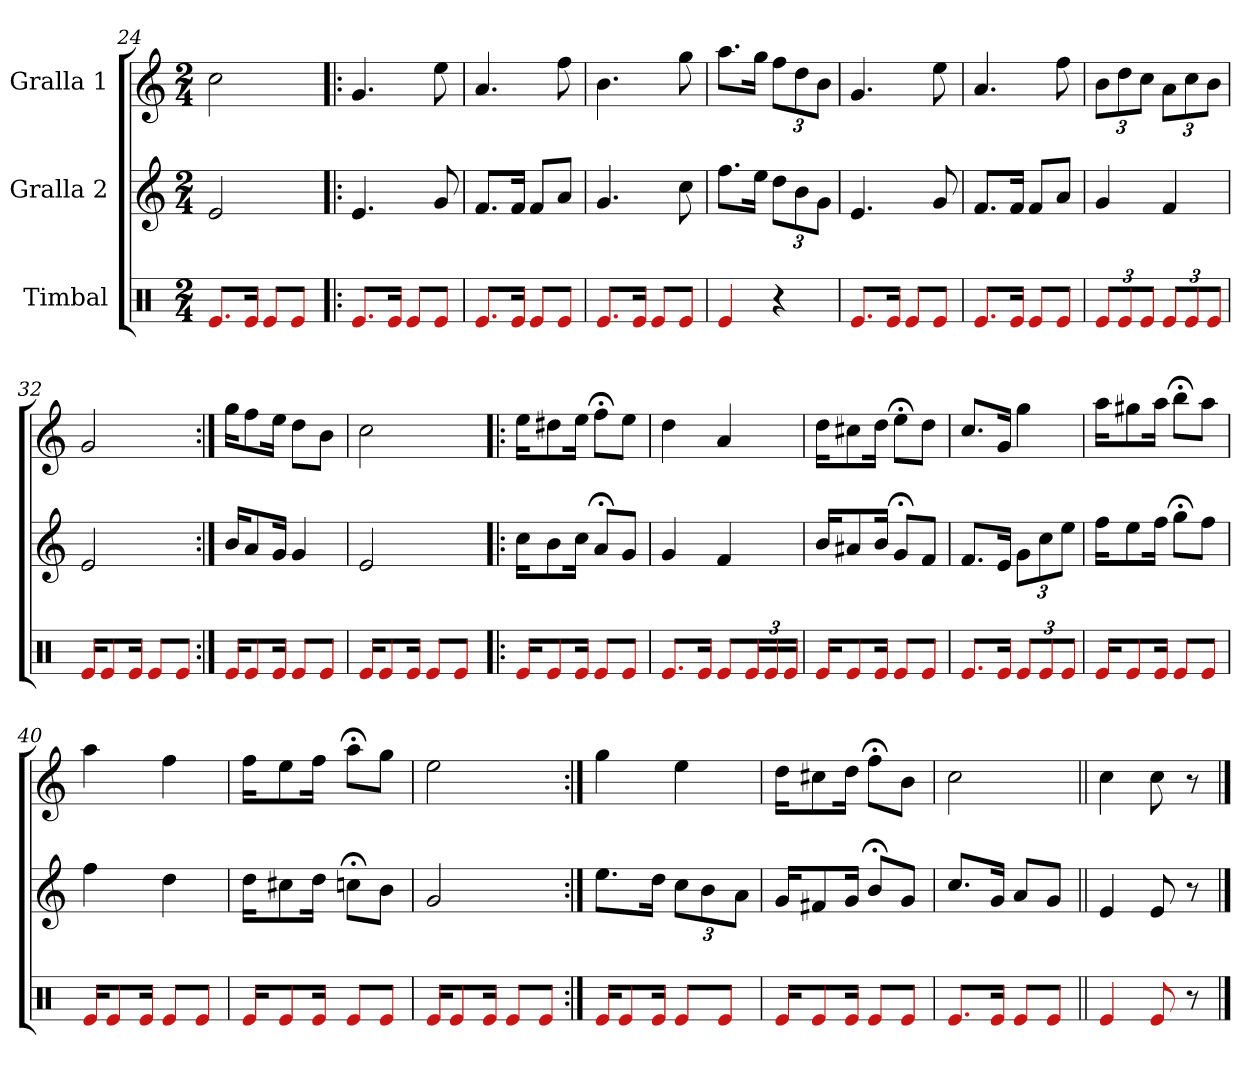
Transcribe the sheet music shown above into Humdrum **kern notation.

**kern	**kern	**kern
*part3	*part2	*part1
*staff3	*staff2	*staff1
*I"Timbal	*I"Gralla 2	*I"Gralla 1
!!LO:LB:g=z
*clefX	*clefG2	*clefG2
*k[]	*k[]	*k[]
*M2/4	*M2/4	*M2/4
=24	=24	=24
8.e/L	2e/	2cc\
16e/Jk	.	.
8e/L	.	.
8e/J	.	.
=25!|:	=25!|:	=25!|:
8.e/L	4.e/	4.g/
16e/Jk	.	.
8e/L	.	.
8e/J	8g/	8ee\
=26	=26	=26
8.e/L	8.f/L	4.a/
16e/Jk	16f/Jk	.
8e/L	8f/L	.
8e/J	8a/J	8ff\
=27	=27	=27
8.e/L	4.g/	4.b\
16e/Jk	.	.
8e/L	.	.
8e/J	8cc\	8gg\
=28	=28	=28
4e/	8.ff\L	8.aa\L
.	16ee\Jk	16gg\Jk
*	*Xbrackettup	*Xbrackettup
4r	12dd\L	12ff\L
.	12b\	12dd\
.	12g\J	12b\J
=29	=29	=29
8.e/L	4.e/	4.g/
16e/Jk	.	.
8e/L	.	.
8e/J	8g/	8ee\
=30	=30	=30
8.e/L	8.f/L	4.a/
16e/Jk	16f/Jk	.
8e/L	8f/L	.
8e/J	8a/J	8ff\
=31	=31	=31
*Xbrackettup	*	*
12e/L	4g/	12b\L
12e/	.	12dd\
12e/J	.	12cc\J
12e/L	4f/	12a\L
12e/	.	12cc\
12e/J	.	12b\J
!!LO:PB:g=z
=32	=32	=32
16e/KL	2e/	2g/
8e/	.	.
16e/Jk	.	.
8e/L	.	.
8e/J	.	.
=33:|!	=33:|!	=33:|!
16e/KL	16b/KL	16gg\KL
8e/	8a/	8ff\
16e/Jk	16g/Jk	16ee\Jk
8e/L	4g/	8dd\L
8e/J	.	8b\J
=34	=34	=34
16e/KL	2e/	2cc\
8e/	.	.
16e/Jk	.	.
8e/L	.	.
8e/J	.	.
=35!|:	=35!|:	=35!|:
16e/KL	16cc\KL	16ee\KL
8e/	8b\	8dd#X\
16e/Jk	16cc\Jk	16ee\Jk
8e/L	8a;</L	8ff;<\L
8e/J	8g/J	8ee\J
=36	=36	=36
8.e/L	4g/	4dd\
16e/Jk	.	.
8e/L	4f/	4a/
24e/L	.	.
24e/	.	.
24e/JJ	.	.
=37	=37	=37
16e/KL	16b/KL	16dd\KL
8e/	8a#X/	8cc#X\
16e/Jk	16b/Jk	16dd\Jk
8e/L	8g;</L	8ee;<\L
8e/J	8f/J	8dd\J
=38	=38	=38
8.e/L	8.f/L	8.cc/L
16e/Jk	16e/Jk	16g/Jk
12e/L	12g\L	4gg\
12e/	12cc\	.
12e/J	12ee\J	.
!!LO:LB:g=z
=39	=39	=39
16e/KL	16ff\KL	16aa\KL
8e/	8ee\	8gg#X\
16e/Jk	16ff\Jk	16aa\Jk
8e/L	8gg;<\L	8bb;<\L
8e/J	8ff\J	8aa\J
=40	=40	=40
16e/KL	4ff\	4aa\
8e/	.	.
16e/Jk	.	.
8e/L	4dd\	4ff\
8e/J	.	.
=41	=41	=41
16e/KL	16dd\KL	16ff\KL
8e/	8cc#X\	8ee\
16e/Jk	16dd\Jk	16ff\Jk
8e/L	8ccn;<\L	8aa;<\L
8e/J	8b\J	8gg\J
=42	=42	=42
16e/KL	2g/	2ee\
8e/	.	.
16e/Jk	.	.
8e/L	.	.
8e/J	.	.
=43:|!	=43:|!	=43:|!
16e/KL	8.ee\L	4gg\
8e/	.	.
16e/Jk	16dd\Jk	.
8e/L	12cc\L	4ee\
.	12b\	.
8e/J	.	.
.	12a\J	.
=44	=44	=44
16e/KL	16g/KL	16dd\KL
8e/	8f#X/	8cc#X\
16e/Jk	16g/Jk	16dd\Jk
8e/L	8b;</L	8ff;<\L
8e/J	8g/J	8b\J
=45	=45	=45
8.e/L	8.cc/L	2cc\
16e/Jk	16g/Jk	.
8e/L	8a/L	.
8e/J	8g/J	.
!!LO:LB:g=z
=46||	=46||	=46||
4e/	4e/	4cc\
8e/	8e/	8cc\
8r	8r	8r
==	==	==
*-	*-	*-
